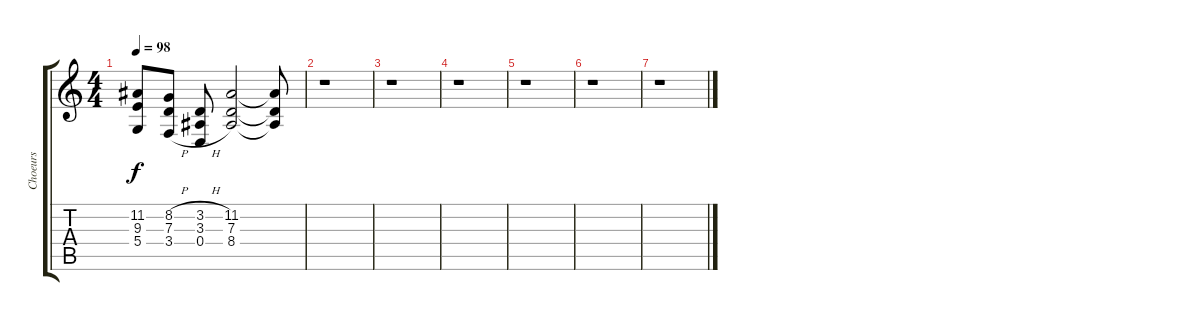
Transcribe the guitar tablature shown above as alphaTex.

\track ("Choeurs" "Choeurs") {instrument choiraahs}
\staff {score tabs}
\tuning (E4 B3 G3 D3 A2 E2) {hide}
\ts (4 4)
\tempo 98
\clef g2
\ks c
(11.2{t} 9.3{t} 5.4{t}).8{dy f} (8.2{h} 7.3{h} 3.4{h}).8 (3.2{h} 3.3{h} 0.4{h}).8 (11.2 7.3 8.4).2 (11.2{t} 7.3{t} 8.4{t}).8 |
r.1 |
r.1 |
r.1 |
r.1 |
r.1 |
r.1
